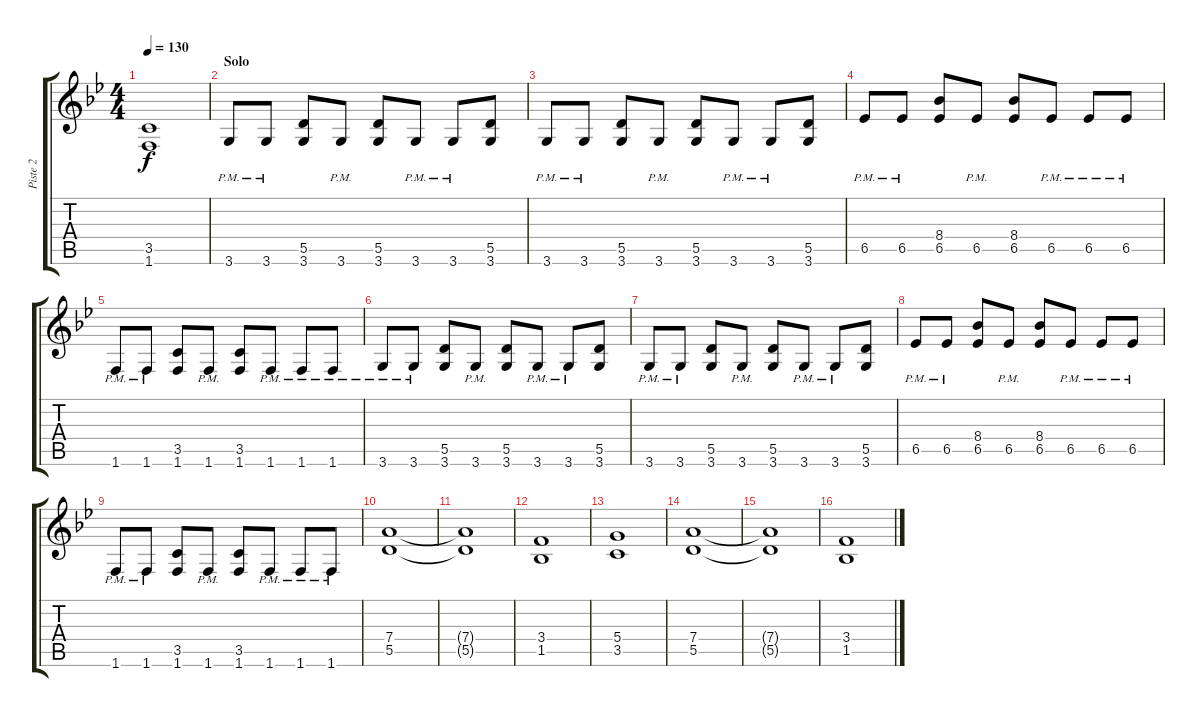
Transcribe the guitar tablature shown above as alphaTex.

\track ("Piste 2" "Piste 2") {instrument distortionguitar}
\staff {score tabs}
\tuning (E4 B3 G3 D3 A2 E2) {hide}
\ts (4 4)
\tempo 130
\clef g2
\ks gminor
(3.5 1.6).1{dy f} |
\section ("" "Solo")
3.6{pm}.8 3.6{pm}.8 (5.5 3.6).8 3.6{pm}.8 (5.5 3.6).8 3.6{pm}.8 3.6{pm}.8 (5.5 3.6).8 |
3.6{pm}.8 3.6{pm}.8 (5.5 3.6).8 3.6{pm}.8 (5.5 3.6).8 3.6{pm}.8 3.6{pm}.8 (5.5 3.6).8 |
6.5{pm}.8 6.5{pm}.8 (8.4 6.5).8 6.5{pm}.8 (8.4 6.5).8 6.5{pm}.8 6.5{pm}.8 6.5{pm}.8 |
1.6{pm}.8 1.6{pm}.8 (3.5 1.6).8 1.6{pm}.8 (3.5 1.6).8 1.6{pm}.8 1.6{pm}.8 1.6{pm}.8 |
3.6{pm}.8 3.6{pm}.8 (5.5 3.6).8 3.6{pm}.8 (5.5 3.6).8 3.6{pm}.8 3.6{pm}.8 (5.5 3.6).8 |
3.6{pm}.8 3.6{pm}.8 (5.5 3.6).8 3.6{pm}.8 (5.5 3.6).8 3.6{pm}.8 3.6{pm}.8 (5.5 3.6).8 |
6.5{pm}.8 6.5{pm}.8 (8.4 6.5).8 6.5{pm}.8 (8.4 6.5).8 6.5{pm}.8 6.5{pm}.8 6.5{pm}.8 |
1.6{pm}.8 1.6{pm}.8 (3.5 1.6).8 1.6{pm}.8 (3.5 1.6).8 1.6{pm}.8 1.6{pm}.8 1.6{pm}.8 |
(7.4 5.5).1 |
(7.4{t} 5.5{t}).1 |
(3.4 1.5).1 |
(5.4 3.5).1 |
(7.4 5.5).1 |
(7.4{t} 5.5{t}).1 |
(3.4 1.5).1
